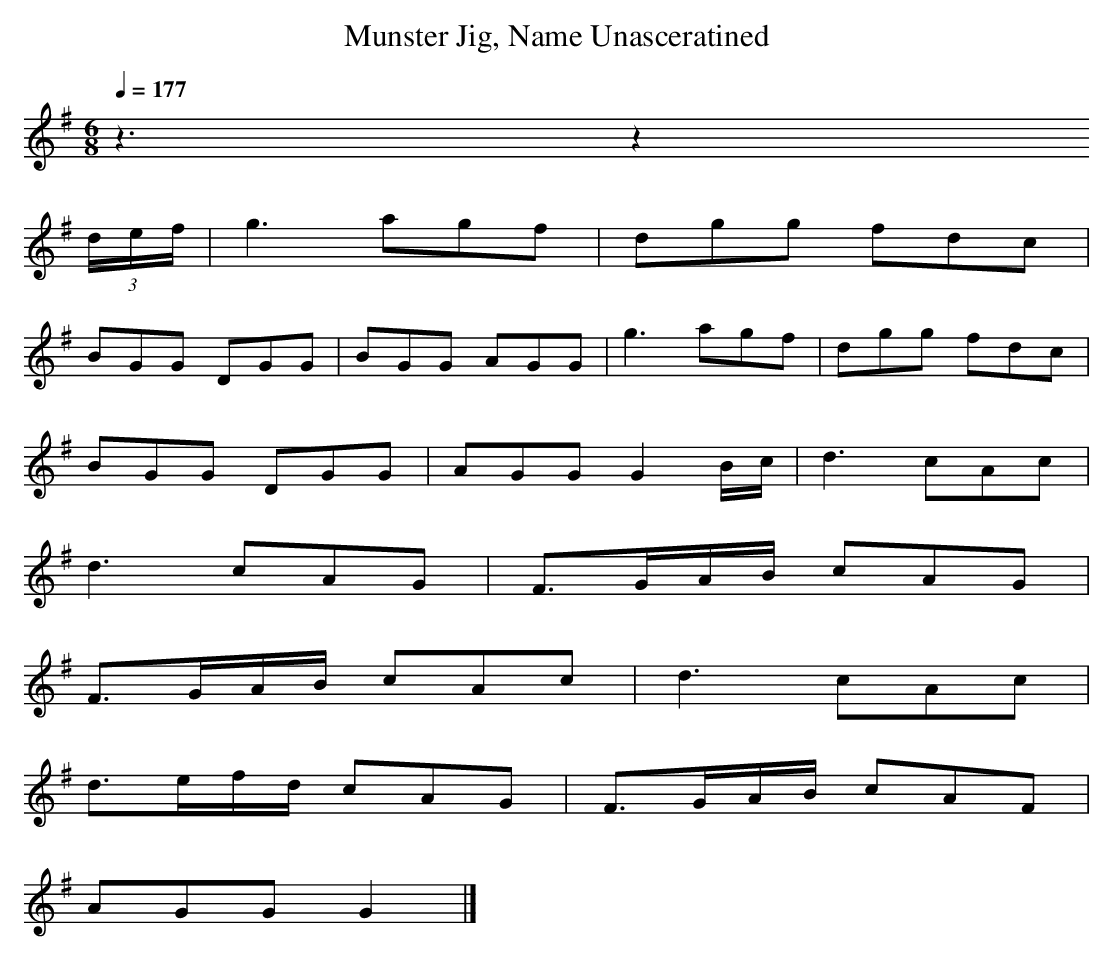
X:1
T: Munster Jig, Name Unasceratined
M: 6/8
L: 1/8
Q: 1/4=177
K: G % 1 sharps
V: 1
z3 z2
(3d/e/f/ | g3 agf | dgg fdc |
BGG DGG | BGG AGG | g3 agf | dgg fdc |
BGG DGG | AGG G2B/c/ | d3 cAc |
d3 cAG | F>GA/B/ cAG |
F>GA/B/ cAc | d3 cAc |
d>ef/d/ cAG | F>GA/B/ cAF |
AGG G2 |]
